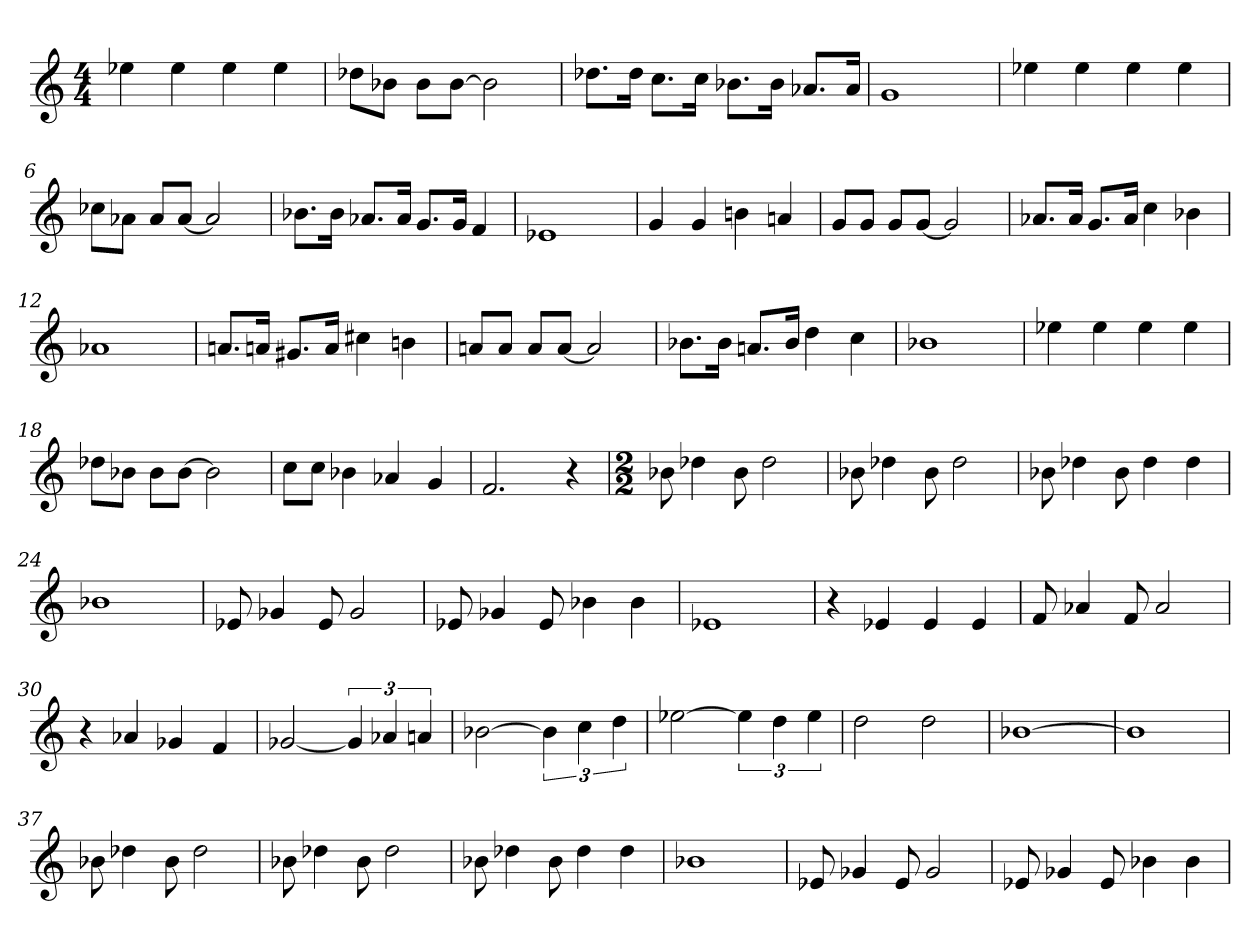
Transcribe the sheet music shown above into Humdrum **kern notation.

**kern
*part1
*staff1
*M4/4
=1
4ee-X
4ee-
4ee-
4ee-
=2
8dd-XL
8b-XJ
8b-L
[8b-J
2b-]
=3
8.dd-XL
16dd-Jk
8.ccL
16ccJk
8.b-XL
16b-Jk
8.a-XL
16a-Jk
=4
1g
=5
4ee-X
4ee-
4ee-
4ee-
=6
8cc-XL
8a-XJ
8a-L
[8a-J
2a-]
=7
8.b-XL
16b-Jk
8.a-XL
16a-Jk
8.gL
16gJk
4f
=8
1e-X
=9
4g
4g
4bn
4an
=10
8gL
8gJ
8gL
[8gJ
2g]
=11
8.a-XL
16a-Jk
8.gL
16a-Jk
4cc
4b-X
=12
1a-X
=13
8.anL
16anJk
8.g#XL
16aJk
4cc#X
4bn
=14
8anL
8aJ
8aL
[8aJ
2a]
=15
8.b-XL
16b-Jk
8.anL
16b-Jk
4dd
4cc
=16
1b-X
=17
4ee-X
4ee-
4ee-
4ee-
=18
8dd-XL
8b-XJ
8b-L
[8b-J
2b-]
=19
8ccL
8ccJ
4b-X
4a-X
4g
=20
2.f
4r
=21
*M2/2
8b-X
4dd-X
8b-
2dd-
=22
8b-X
4dd-X
8b-
2dd-
=23
8b-X
4dd-X
8b-
4dd-
4dd-
=24
1b-X
=25
8e-X
4g-X
8e-
2g-
=26
8e-X
4g-X
8e-
4b-X
4b-
=27
1e-X
=28
4r
4e-X
4e-
4e-
=29
8f
4a-X
8f
2a-
=30
4r
4a-X
4g-X
4f
=31
[2g-X
6g-]
6a-X
6an
=32
[2b-X
6b-]
6cc
6dd
=33
[2ee-X
6ee-]
6dd
6ee-
=34
2dd
2dd
=35
[1b-X
=36
1b-]
=37
8b-X
4dd-X
8b-
2dd-
=38
8b-X
4dd-X
8b-
2dd-
=39
8b-X
4dd-X
8b-
4dd-
4dd-
=40
1b-X
=41
8e-X
4g-X
8e-
2g-
=42
8e-X
4g-X
8e-
4b-X
4b-
=
*-
